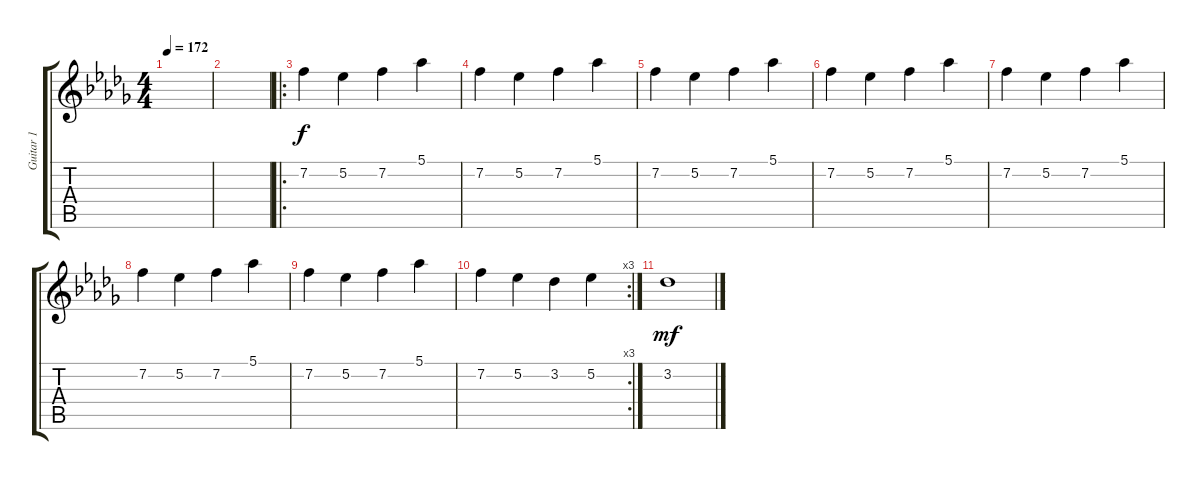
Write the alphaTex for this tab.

\track ("Guitar 1" "Guitar 1") {instrument distortionguitar}
\staff {score tabs}
\tuning (Eb4 Bb3 Gb3 Db3 Ab2 Eb2) {hide}
\ts (4 4)
\tempo 172
\clef g2
\ks db
|
|
\ro
7.2.4 5.2.4 7.2.4 5.1.4 |
7.2.4 5.2.4 7.2.4 5.1.4 |
7.2.4 5.2.4 7.2.4 5.1.4 |
7.2.4 5.2.4 7.2.4 5.1.4 |
7.2.4 5.2.4 7.2.4 5.1.4 |
7.2.4 5.2.4 7.2.4 5.1.4 |
7.2.4 5.2.4 7.2.4 5.1.4 |
\rc 3
7.2.4 5.2.4 3.2.4 5.2.4 |
3.2.1{dy mf}
